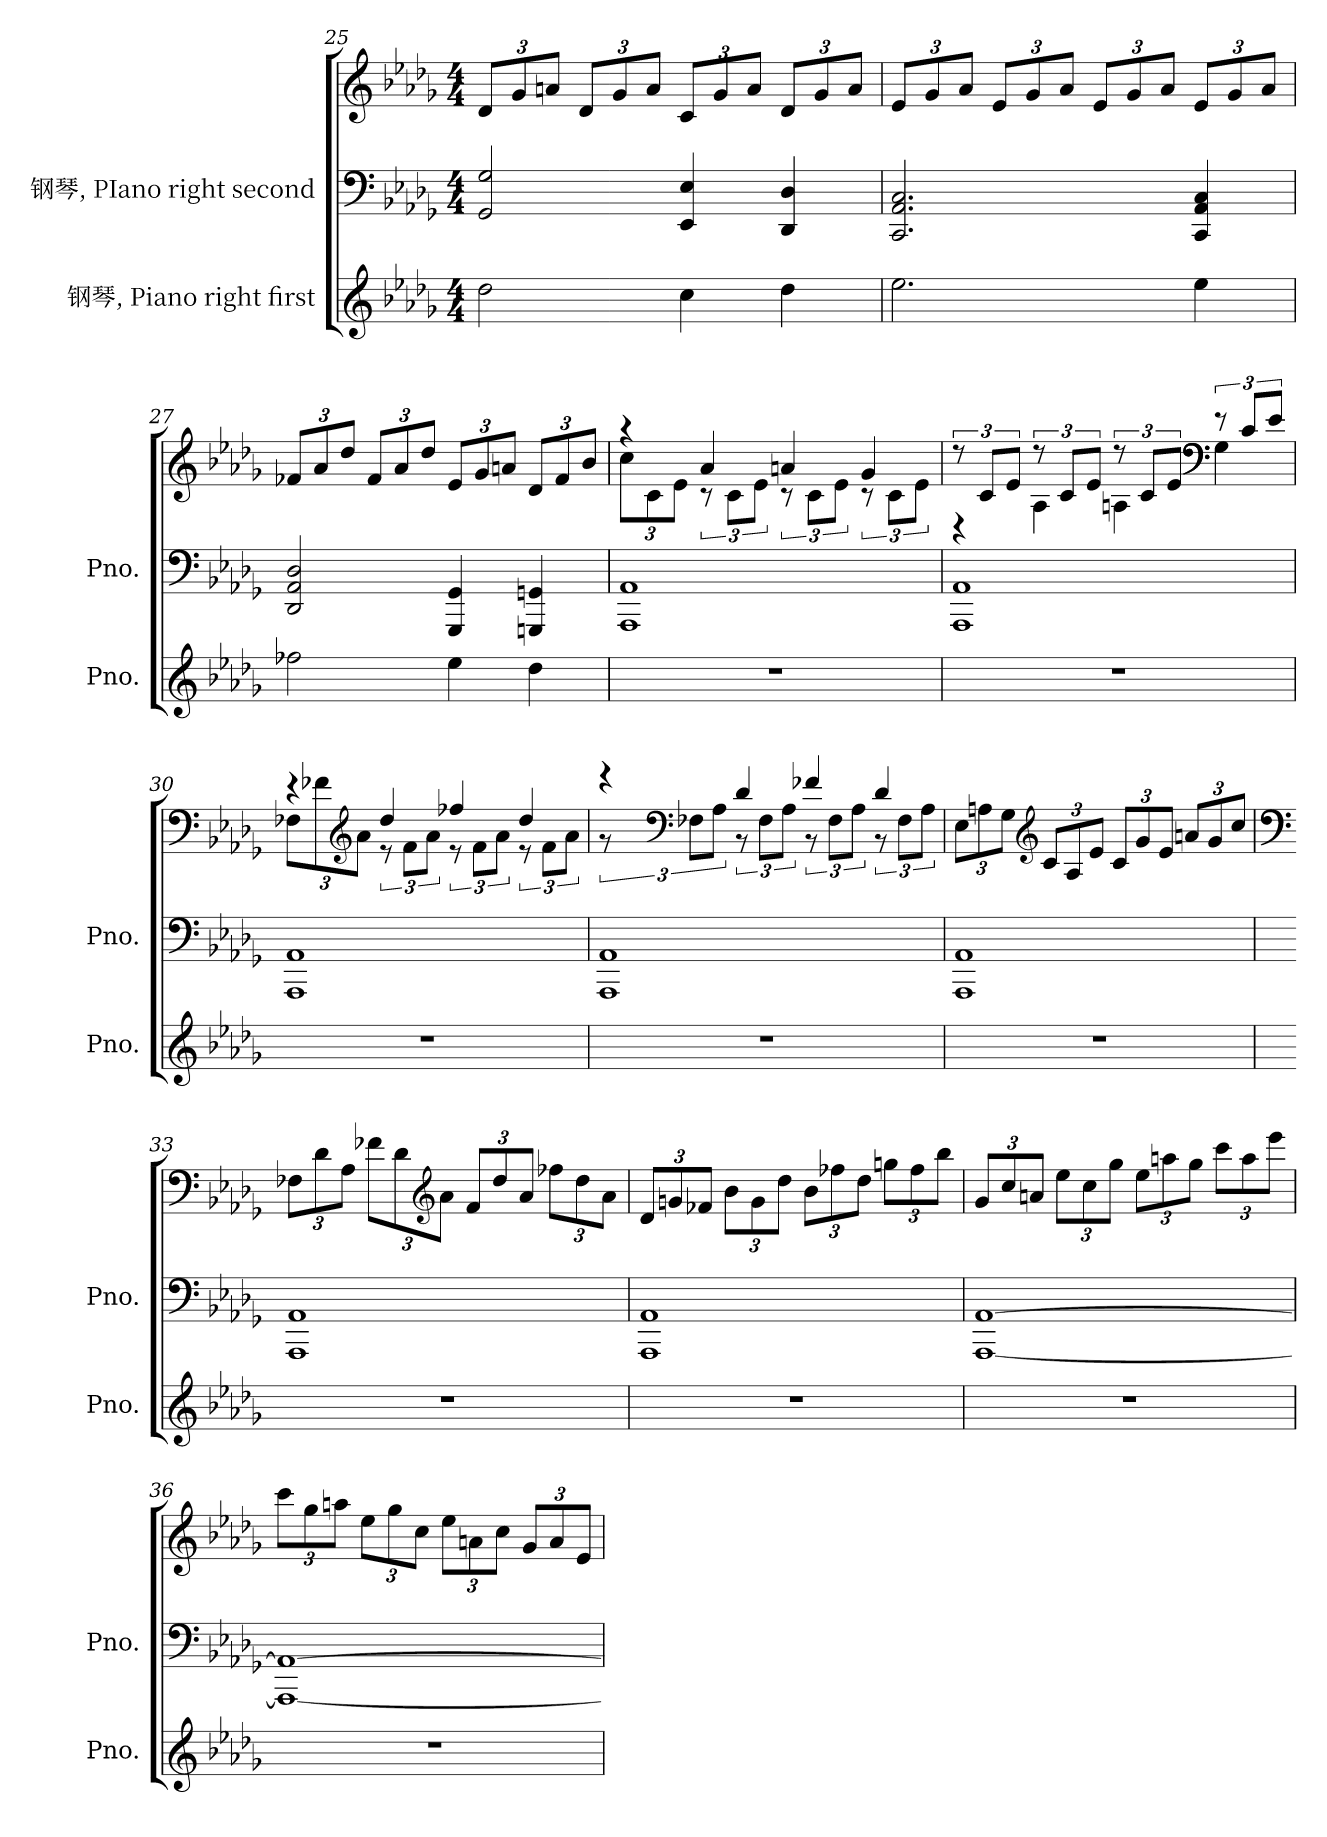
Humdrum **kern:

**kern	**kern	**kern
*part2	*part1	*part1
*staff3	*staff2	*staff1
*I"钢琴, Piano right first	*I"钢琴, PIano right second	*
*I'Pno.	*I'Pno.	*
*clefG2	*clefF4	*clefG2
*k[b-e-a-d-g-]	*k[b-e-a-d-g-]	*k[b-e-a-d-g-]
*M4/4	*M4/4	*M4/4
*MM47	*MM47	*MM47
*	*	*Xbrackettup
=25	=25	=25
2dd-\	2GG-/ 2G-/	12d-/L
.	.	12g-/
.	.	12an/J
*	*	*MM51
.	.	12d-/L
.	.	12g-/
*	*	*MM46
.	.	12a/J
*	*	*MM49
4cc\	4EE-/ 4E-/	12c/L
.	.	12g-/
.	.	12a/J
*	*	*MM46
4dd-\	4DD-/ 4D-/	12d-/L
.	.	12g-/
*	*	*MM38
.	.	12a/J
!!LO:PB:g=z
=26	=26	=26
*	*	*MM45
2.ee-\	2.CC/ 2.AA-/ 2.C/	12e-/L
*	*	*MM48
.	.	12g-/
.	.	12a-/J
*	*	*MM50
.	.	12e-/L
*	*	*MM51
.	.	12g-/
.	.	12a-/J
*	*	*MM49
.	.	12e-/L
*	*	*MM50
.	.	12g-/
*	*	*MM43
.	.	12a-/J
*	*	*MM45
4ee-\	4CC/ 4AA-/ 4C/	12e-/L
.	.	12g-/
*	*	*MM36
.	.	12a-/J
=27	=27	=27
*	*	*MM45
2ff-X\	2DD-/ 2AA-/ 2D-/	12f-X/L
*	*	*MM49
.	.	12a-/
.	.	12dd-/J
*	*	*MM46
.	.	12f-/L
*	*	*MM48
.	.	12a-/
*	*	*MM39
.	.	12dd-/J
*	*	*MM42
4ee-\	4GGG-/ 4GG-/	12e-/L
.	.	12g-/
.	.	12an/J
*	*	*MM38
4dd-\	4GGGn/ 4GGn/	12d-/L
*	*	*MM42
.	.	12f-/
*	*	*MM39
.	.	12b-/J
=28	=28	=28
*	*	*MM41
*	*	*^
1r	1AAA- 1AA-	4r	12cc\L
*	*	*MM44	*
.	.	.	12c\
*	*	*MM46	*
.	.	.	12e-\J
*	*	*	*brackettup
*	*	*MM48	*
.	.	4a-/	12r
.	.	.	12c\L
*	*	*MM44	*
.	.	.	12e-\J
*	*	*MM48	*
.	.	4an/	12r
.	.	.	12c\L
.	.	.	12e-\J
*	*	*MM46	*
.	.	4g-/	12r
.	.	.	12c\L
.	.	.	12e-\J
!!LO:LB:g=z	!!
=29	=29	=29	=29
*	*	*MM48	*
1r	1AAA- 1AA-	12r	4r
*	*	*MM50	*
.	.	12c/L	.
.	.	12e-/J	.
*	*	*MM46	*
.	.	12r	4A-\
*	*	*MM50	*
.	.	12c/L	.
*	*	*MM42	*
.	.	12e-/J	.
*	*	*MM43	*
.	.	12r	4An\
.	.	12c/L	.
.	.	12e-/J	.
*	*	*clefF4	*
*	*	*MM47	*
.	.	12r	4G-\
.	.	12c/L	.
*	*	*MM43	*
.	.	12e-/J	.
=30	=30	=30	=30
*	*	*	*Xbrackettup
*	*	*MM46	*
1r	1AAA- 1AA-	4r	12F-X\L
.	.	.	12f-X\
*	*	*clefG2	*
.	.	.	12a-\J
*	*	*	*brackettup
*	*	*MM50	*
.	.	4dd-/	12r
.	.	.	12f-\L
*	*	*MM47	*
.	.	.	12a-\J
*	*	*MM49	*
.	.	4ff-X/	12r
*	*	*MM47	*
.	.	.	12f-\L
.	.	.	12a-\J
*	*	*MM46	*
.	.	4dd-/	12r
*	*	*MM48	*
.	.	.	12f-\L
.	.	.	12a-\J
!!LO:LB:g=z	!!
=31	=31	=31	=31
*	*	*MM50	*
1r	1AAA- 1AA-	4r	12r
*	*	*clefF4	*
.	.	.	12F-X\L
*	*	*MM49	*
.	.	.	12A-\J
*	*	*MM48	*
.	.	4d-/	12r
.	.	.	12F-\L
*	*	*MM43	*
.	.	.	12A-\J
*	*	*MM46	*
.	.	4f-X/	12r
.	.	.	12F-\L
.	.	.	12A-\J
*	*	*MM42	*
.	.	4d-/	12r
.	.	.	12F-\L
*	*	*MM34	*
.	.	.	12A-\J
*	*	*v	*v
=32	=32	=32
*	*	*Xbrackettup
*	*	*MM38
1r	1AAA- 1AA-	12E-\L
*	*	*MM42
.	.	12An\
*	*	*MM49
.	.	12G-\J
*	*	*clefG2
*	*	*MM52
.	.	12c/L
.	.	12A/
*	*	*MM53
.	.	12e-/J
.	.	12c/L
.	.	12g-/
.	.	12e-/J
*	*	*MM46
.	.	12an/L
*	*	*MM44
.	.	12g-/
*	*	*MM41
.	.	12cc/J
!!LO:LB:g=z
=33	=33	=33
*	*	*clefF4
*	*	*MM46
1r	1AAA- 1AA-	12F-X\L
*	*	*MM50
.	.	12d-\
.	.	12A-\J
*	*	*MM50
.	.	12f-X\L
*	*	*MM54
.	.	12d-\
*	*	*clefG2
.	.	12a-\J
*	*	*MM53
.	.	12f-/L
.	.	12dd-/
.	.	12a-/J
*	*	*MM44
.	.	12ff-X\L
*	*	*MM46
.	.	12dd-\
*	*	*MM36
.	.	12a-\J
=34	=34	=34
1r	1AAA- 1AA-	12d-/L
.	.	12gn/
.	.	12f-X/J
.	.	12b-\L
*	*	*MM56
.	.	12g\
*	*	*MM54
.	.	12dd-\J
*	*	*MM52
.	.	12b-\L
.	.	12ff-X\
.	.	12dd-\J
*	*	*MM47
.	.	12ggn\L
.	.	12ff-\
*	*	*MM32
.	.	12bb-\J
!!LO:PB:g=z
=35	=35	=35
*	*	*MM49
1r	[1AAA- [1AA-	12g-/L
*	*	*MM53
.	.	12cc/
*	*	*MM56
.	.	12an/J
*	*	*MM55
.	.	12ee-\L
*	*	*MM58
.	.	12cc\
*	*	*MM56
.	.	12gg-\J
*	*	*MM57
.	.	12ee-\L
*	*	*MM54
.	.	12aan\
*	*	*MM56
.	.	12gg-\J
*	*	*MM51
.	.	12ccc\L
*	*	*MM54
.	.	12aa\
*	*	*MM46
.	.	12eee-\J
=36	=36	=36
*	*	*MM44
1r	1AAA-_ 1AA-_	12ccc\L
*	*	*MM54
.	.	12gg-\
*	*	*MM56
.	.	12aan\J
*	*	*MM54
.	.	12ee-\L
*	*	*MM56
.	.	12gg-\
*	*	*MM54
.	.	12cc\J
*	*	*MM56
.	.	12ee-\L
*	*	*MM53
.	.	12an\
*	*	*MM55
.	.	12cc\J
*	*	*MM52
.	.	12g-/L
*	*	*MM55
.	.	12a/
.	.	12e-/J
=	=	=
*-	*-	*-
